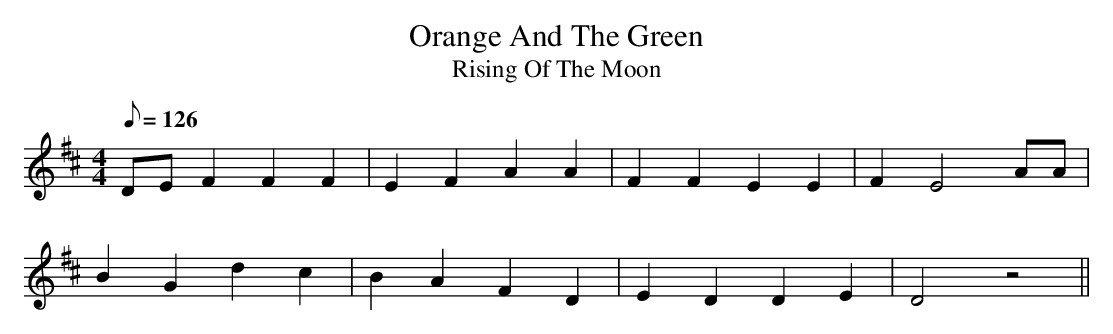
X:1
T:Orange And The Green
T:Rising Of The Moon
M:4/4
Q:126
K:D
DE F2 F2 F2| E2 F2 A2 A2| F2 F2 E2 E2| F2 E4 AA|
B2 G2 d2 c2| B2 A2 F2 D2| E2 D2 D2 E2| D4 z4||
